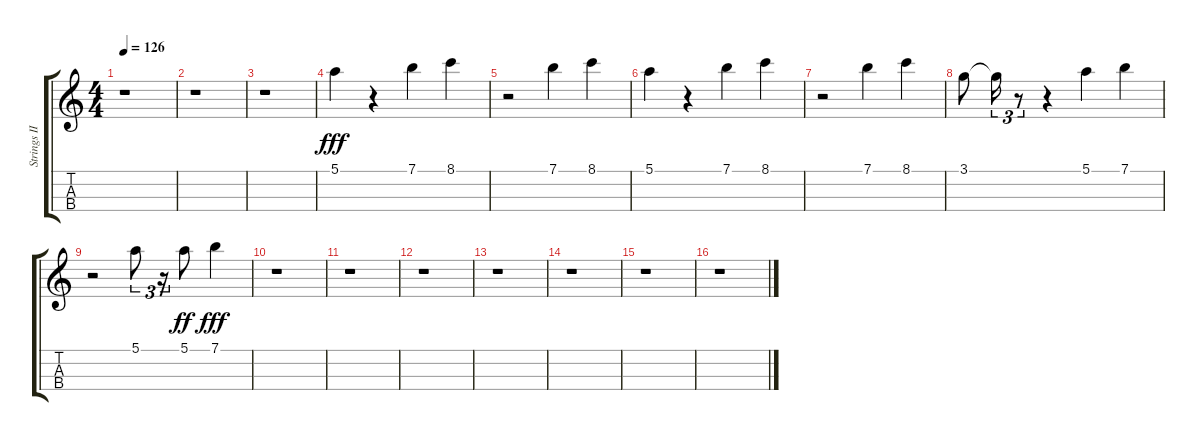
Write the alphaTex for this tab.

\track ("Strings II" "Strings II") {instrument pizzicatostrings}
\staff {score tabs}
\tuning (E5 A4 D4 G3) {hide}
\ts (4 4)
\tempo 126
\clef g2
\ks c
r.1{dy f} |
r.1 |
r.1 |
5.1.4{dy fff} r.4 7.1.4 8.1.4 |
r.2 7.1.4 8.1.4 |
5.1.4 r.4 7.1.4 8.1.4 |
r.2 7.1.4 8.1.4 |
3.1.8 3.1{t}.16{tu (3 2)} r.8{tu (3 2)} r.4 5.1.4 7.1.4 |
r.2 5.1.8{tu (3 2)} r.16{tu (3 2)} 5.1.8{dy ff} 7.1.4{dy fff} |
r.1 |
r.1 |
r.1 |
r.1 |
r.1 |
r.1 |
r.1
